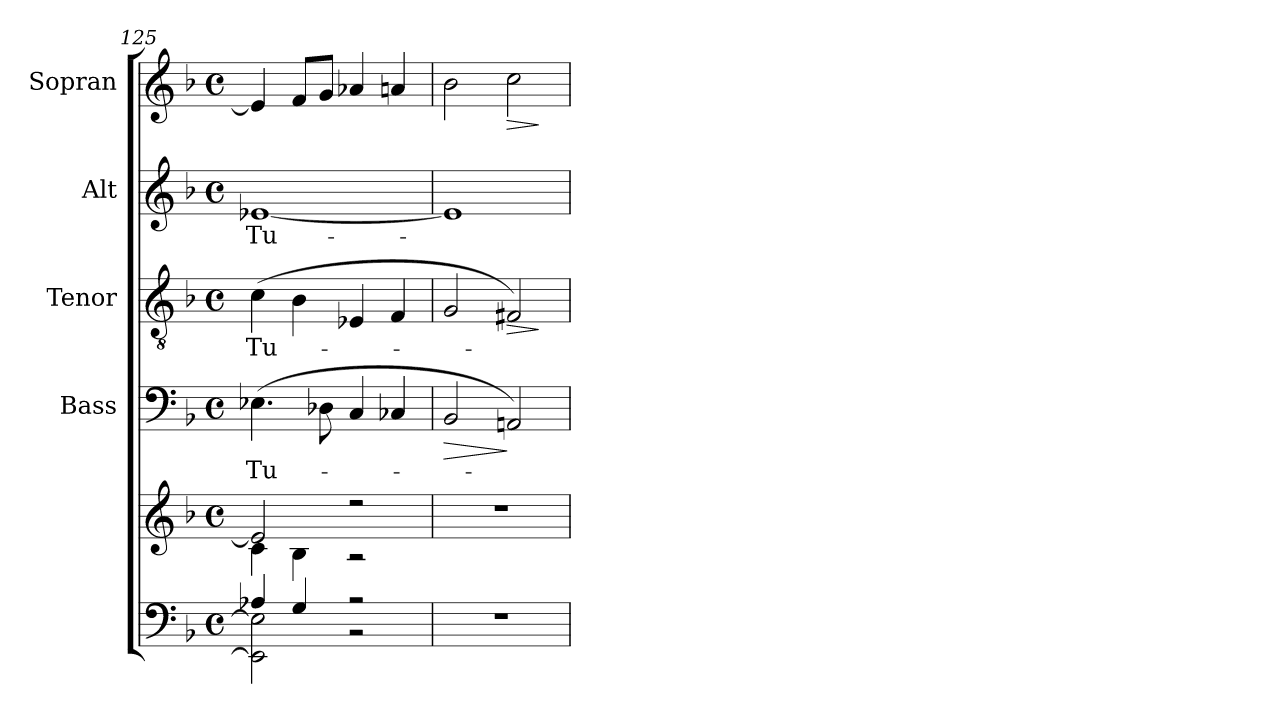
**kern	**kern	**kern	**text	**dynam	**kern	**text	**dynam	**kern	**text	**kern	**dynam
*part5	*part5	*part4	*part4	*part4	*part3	*part3	*part3	*part2	*part2	*part1	*part1
*staff6	*staff5	*staff4	*staff4	*staff4	*staff3	*staff3	*staff3	*staff2	*staff2	*staff1	*staff1
*	*	*I"Bass	*	*	*I"Tenor	*	*	*I"Alt	*	*I"Sopran	*
*	*	*I'B.	*	*	*I'T.	*	*	*I'A.	*	*I'S.	*
*clefF4	*clefG2	*clefF4	*	*	*clefGv2	*	*	*clefG2	*	*clefG2	*
*k[b-]	*k[b-]	*k[b-]	*	*	*k[b-]	*	*	*k[b-]	*	*k[b-]	*
*F:	*F:	*F:	*	*	*F:	*	*	*F:	*	*F:	*
*M4/4	*M4/4	*M4/4	*	*	*M4/4	*	*	*M4/4	*	*M4/4	*
*met(c)	*met(c)	*met(c)	*	*	*met(c)	*	*	*met(c)	*	*met(c)	*
=125	=125	=125	=125	=125	=125	=125	=125	=125	=125	=125	=125
*^	*^	*	*	*	*	*	*	*	*	*	*
!	!	!	!	!	!LO:LY:b	!	!	!LO:LY:b	!	!	!LO:LY:b	!	!
4A-X/	2EE-\] 2E-\]	2e-/]	4c\	(>4.E-X\	Tu-	.	(>4c\	Tu-	.	[1e-X	Tu-	4e-/]	.
4G/	.	.	4B-\	.	.	.	4B-\	.	.	.	.	8f/L	.
.	.	.	.	8D-X\	.	.	.	.	.	.	.	8g/J	.
2r	2r	2r	2r	4C/	.	.	4E-X/	.	.	.	.	4a-X/	.
.	.	.	.	4C-X/	.	.	4F/	.	.	.	.	4an/	.
*v	*v	*	*	*	*	*	*	*	*	*	*	*	*
*	*v	*v	*	*	*	*	*	*	*	*	*	*
=126	=126	=126	=126	=126	=126	=126	=126	=126	=126	=126	=126
!	!	!	!	!LO:HP:b	!	!	!	!	!	!	!
1r	1r	2BB-/	.	>	2G/	.	.	1e-]	.	2b-\	.
!	!	!	!	!	!	!	!LO:HP:b	!	!	!	!LO:HP:b
.	.	2AAn/)	.	]	2F#X/)	.	>	.	.	2cc\	>
.	.	.	.	.	.	.	]	.	.	.	]
=	=	=	=	=	=	=	=	=	=	=	=
*-	*-	*-	*-	*-	*-	*-	*-	*-	*-	*-	*-
